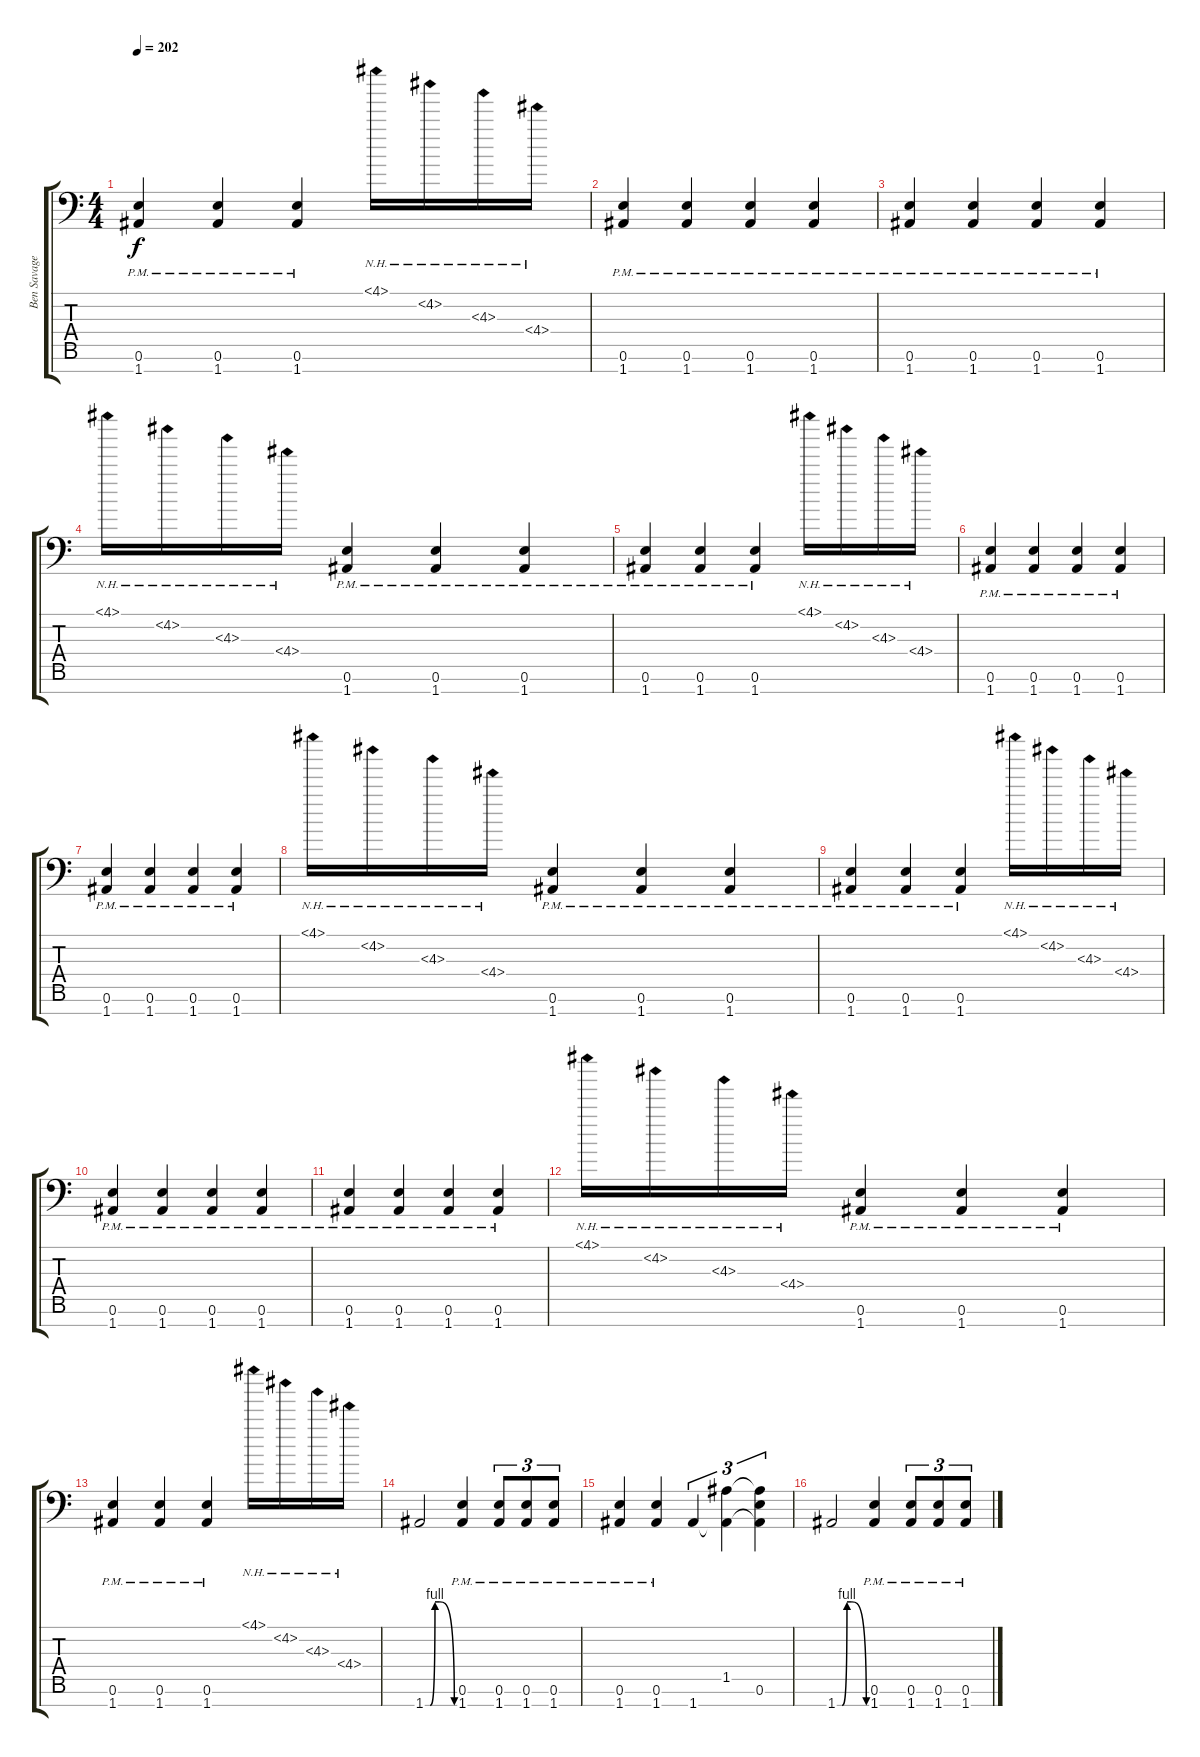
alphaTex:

\track ("Ben Savage (Guitar)" "Ben Savage") {instrument distortionguitar}
\staff {score tabs}
\tuning (E4 B3 G3 D3 A2 E2 A1) {hide}
\ts (4 4)
\tempo 202
\clef f4
\ks c
(0.6{pm} 1.7{pm}).4{dy f} (0.6{pm} 1.7{pm}).4 (0.6{pm} 1.7{pm}).4 4.1{nh}.16 4.2{nh}.16 4.3{nh}.16 4.4{nh}.16 |
(0.6{pm} 1.7{pm}).4 (0.6{pm} 1.7{pm}).4 (0.6{pm} 1.7{pm}).4 (0.6{pm} 1.7{pm}).4 |
(0.6{pm} 1.7{pm}).4 (0.6{pm} 1.7{pm}).4 (0.6{pm} 1.7{pm}).4 (0.6{pm} 1.7{pm}).4 |
4.1{nh}.16 4.2{nh}.16 4.3{nh}.16 4.4{nh}.16 (0.6{pm} 1.7{pm}).4 (0.6{pm} 1.7{pm}).4 (0.6{pm} 1.7{pm}).4 |
(0.6{pm} 1.7{pm}).4 (0.6{pm} 1.7{pm}).4 (0.6{pm} 1.7{pm}).4 4.1{nh}.16 4.2{nh}.16 4.3{nh}.16 4.4{nh}.16 |
(0.6{pm} 1.7{pm}).4 (0.6{pm} 1.7{pm}).4 (0.6{pm} 1.7{pm}).4 (0.6{pm} 1.7{pm}).4 |
(0.6{pm} 1.7{pm}).4 (0.6{pm} 1.7{pm}).4 (0.6{pm} 1.7{pm}).4 (0.6{pm} 1.7{pm}).4 |
4.1{nh}.16 4.2{nh}.16 4.3{nh}.16 4.4{nh}.16 (0.6{pm} 1.7{pm}).4 (0.6{pm} 1.7{pm}).4 (0.6{pm} 1.7{pm}).4 |
(0.6{pm} 1.7{pm}).4 (0.6{pm} 1.7{pm}).4 (0.6{pm} 1.7{pm}).4 4.1{nh}.16 4.2{nh}.16 4.3{nh}.16 4.4{nh}.16 |
(0.6{pm} 1.7{pm}).4 (0.6{pm} 1.7{pm}).4 (0.6{pm} 1.7{pm}).4 (0.6{pm} 1.7{pm}).4 |
(0.6{pm} 1.7{pm}).4 (0.6{pm} 1.7{pm}).4 (0.6{pm} 1.7{pm}).4 (0.6{pm} 1.7{pm}).4 |
4.1{nh}.16 4.2{nh}.16 4.3{nh}.16 4.4{nh}.16 (0.6{pm} 1.7{pm}).4 (0.6{pm} 1.7{pm}).4 (0.6{pm} 1.7{pm}).4 |
(0.6{pm} 1.7{pm}).4 (0.6{pm} 1.7{pm}).4 (0.6{pm} 1.7{pm}).4 4.1{nh}.16 4.2{nh}.16 4.3{nh}.16 4.4{nh}.16 |
1.7{be (custom 0 0 10 0 20 4 30 4 60 0)}.2 (0.6{pm} 1.7{pm}).4 (0.6{pm} 1.7{pm}).8{tu (3 2)} (0.6{pm} 1.7{pm}).8{tu (3 2)} (0.6{pm} 1.7{pm}).8{tu (3 2)} |
(0.6{pm} 1.7{pm}).4 (0.6{pm} 1.7{pm}).4 1.7.4{tu (3 2)} (1.5 1.7{t}).4{tu (3 2)} (1.5{t} 0.6 1.7{t}).4{tu (3 2)} |
1.7{be (custom 0 0 10 0 20 4 30 4 60 0)}.2 (0.6{pm} 1.7{pm}).4 (0.6{pm} 1.7{pm}).8{tu (3 2)} (0.6{pm} 1.7{pm}).8{tu (3 2)} (0.6{pm} 1.7{pm}).8{tu (3 2)}
